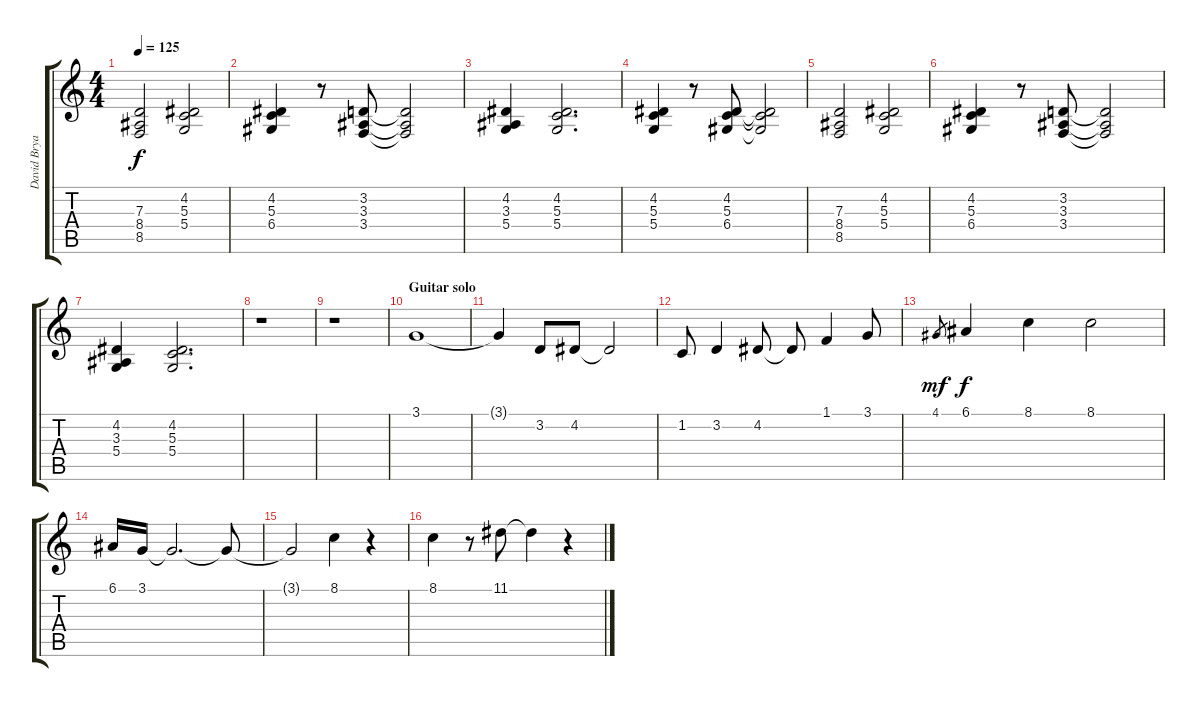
\track ("David Bryan (Staff 1)" "David Brya") {instrument synthstrings1}
\staff {score tabs}
\tuning (E4 B3 G3 D3 A2 E2) {hide}
\ts (4 4)
\tempo 125
\clef g2
\ks c
(7.3 8.4 8.5).2{dy f} (4.2 5.3 5.4).2 |
(4.2 5.3 6.4).4 r.8 (3.2 3.3 3.4).8 (3.2{t} 3.3{t} 3.4{t}).2 |
(4.2 3.3 5.4).4 (4.2 5.3 5.4).2{d} |
(4.2 5.3 5.4).4 r.8 (4.2 5.3 6.4).8 (4.2{t} 5.3{t} 6.4{t}).2 |
(7.3 8.4 8.5).2 (4.2 5.3 5.4).2 |
(4.2 5.3 6.4).4 r.8 (3.2 3.3 3.4).8 (3.2{t} 3.3{t} 3.4{t}).2 |
(4.2 3.3 5.4).4 (4.2 5.3 5.4).2{d} |
r.1 |
r.1 |
\section ("" "Guitar solo")
3.1.1 |
3.1{t}.4 3.2.8 4.2.8 4.2{t}.2 |
1.2.8 3.2.4 4.2.8 4.2{t}.8 1.1.4 3.1.8 |
4.1.8{gr dy mf} 6.1.4{dy f} 8.1.4 8.1.2 |
6.1.16 3.1.16 3.1{t}.2{d} 3.1{t}.8 |
3.1{t}.2 8.1.4 r.4 |
8.1.4 r.8 11.1.8 11.1{t}.4 r.4
